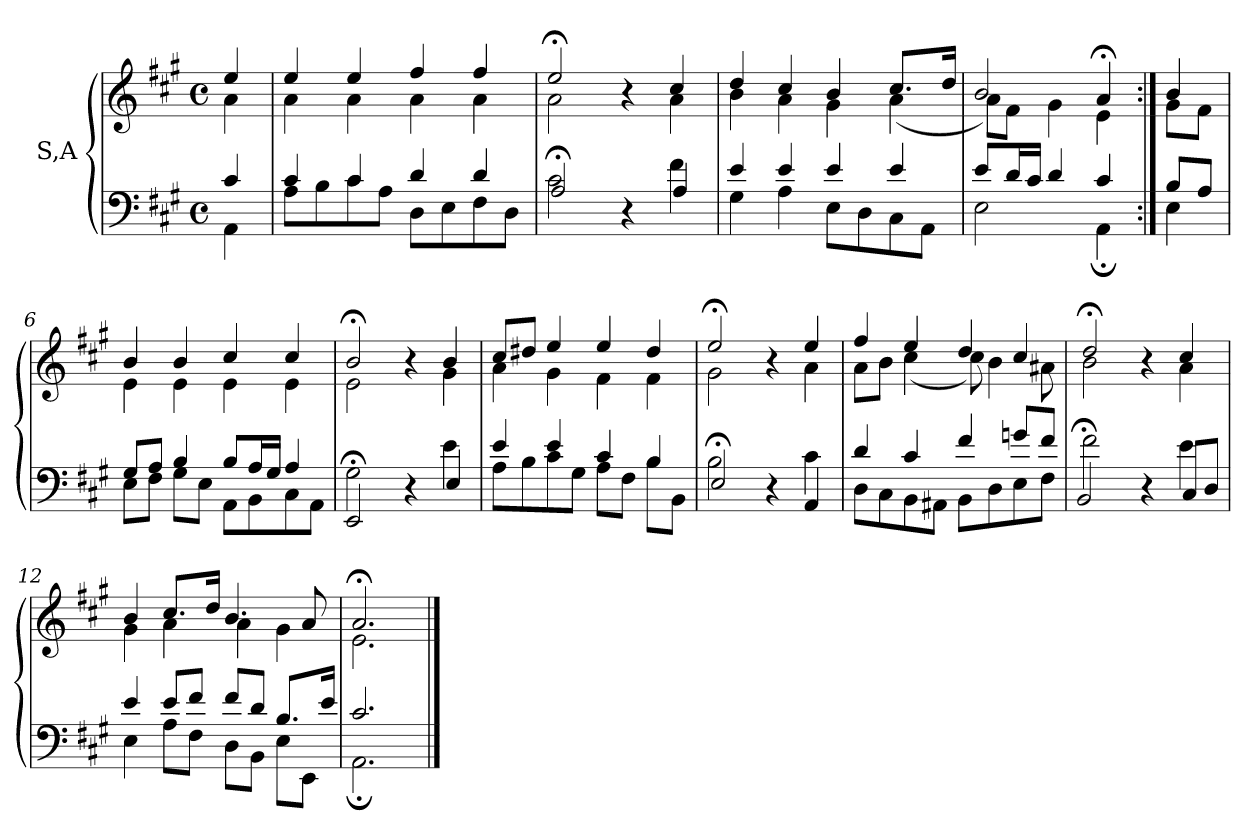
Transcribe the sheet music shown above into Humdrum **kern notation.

**kern	**kern
*part1	*part1
*staff2	*staff1
*I"S,A	*
!!LO:LB:g=z
*clefF4	*clefG2
*k[f#c#g#]	*k[f#c#g#]
*M4/4	*M4/4
*met(c)	*met(c)
=	=
*^	*^
4c#	4AA	4ee	4a
=1	=1	=1	=1
4c#	8AL	4ee	4a
.	8B	.	.
4c#	8c#	4ee	4a
.	8AJ	.	.
4d	8DL	4ff#	4a
.	8E	.	.
4d	8F#	4ff#	4a
.	8DJ	.	.
=2	=2	=2	=2
*	*^	*	*^
2ryy	2c#	2A;	2ee;<	2a	2ryy
4ryy	4r	4ryy	4r	4ryy	4ryy
4ryy	4f#	4A	4cc#	4a	4ryy
*	*v	*v	*	*	*
*	*	*	*v	*v
=3	=3	=3	=3
4e	4G#	4dd	4b
4e	4A	4cc#	4a
4e	8EL	4b	4g#
.	8D	.	.
4e	8C#	8.cc#L	(<4a
.	8AAJ	.	.
.	.	16ddJk	.
=494	=494	=494	=494
8eL	2E	2b	8aL)
16dL	.	.	8f#J
16c#JJ	.	.	.
4d	.	.	4g#
4c#	4AA;	4a;<	4e
!!LO:PB:g=z	!!
=495:|!	=495:|!	=495:|!	=495:|!
8BL	4E	4b	8g#L
8AJ	.	.	8f#J
=6	=6	=6	=6
8G#L	8EL	4b	4e
8AJ	8F#J	.	.
4B	8G#L	4b	4e
.	8EJ	.	.
8BL	8AAL	4cc#	4e
16AL	8BB	.	.
16G#JJ	.	.	.
4A	8C#	4cc#	4e
.	8AAJ	.	.
=7	=7	=7	=7
*	*^	*	*^
2ryy	2G#	2EE;	2b;<	2e	2ryy
4ryy	4r	4ryy	4r	4ryy	4ryy
4ryy	4e	4E	4b	4g#	4ryy
*	*v	*v	*	*	*
*	*	*	*v	*v
=8	=8	=8	=8
4e	8AL	8cc#L	4a
.	8B	8dd#XJ	.
4e	8c#	4ee	4g#
.	8G#J	.	.
4c#	8AL	4ee	4f#
.	8F#J	.	.
4B	8BL	4dd#	4f#
.	8BBJ	.	.
=9	=9	=9	=9
*	*^	*	*^
2ryy	2B	2E;	2ee;<	2g#	2ryy
4ryy	4r	4ryy	4r	4ryy	4ryy
4ryy	4c#	4AA	4ee	4a	4ryy
*	*v	*v	*	*	*
*	*	*	*v	*v
!!LO:LB:g=z
=10	=10	=10	=10
4d	8DL	4ff#	8aL
.	8C#	.	8bJ
4c#	8BB	4ee	(<4cc#
.	8AA#XJ	.	.
4f#	8BBL	4dd	8cc#)
.	8D	.	4b
8gnL	8E	4cc#	.
8f#J	8F#J	.	8a#X
=11	=11	=11	=11
*	*^	*	*^
2ryy	2f#	2BB;	2dd;<	2b	2ryy
4ryy	4r	4ryy	4r	4ryy	4ryy
4ryy	4e	8C#L	4cc#	4a	4ryy
.	.	8DJ	.	.	.
*	*v	*v	*	*	*
*	*	*	*v	*v
=12	=12	=12	=12
4e	4E	4b	4g#
8eL	8AL	8.cc#L	4a
8f#J	8F#J	.	.
.	.	16ddJk	.
8f#L	8DL	4.b	4a
8dJ	8BBJ	.	.
8.BL	8EL	.	4g#
.	8EEJ	8a	.
16eJk	.	.	.
=13	=13	=13	=13
2.c#	2.AA;	2.a;<	2.e
*v	*v	*	*
*	*v	*v
==	==
*-	*-
